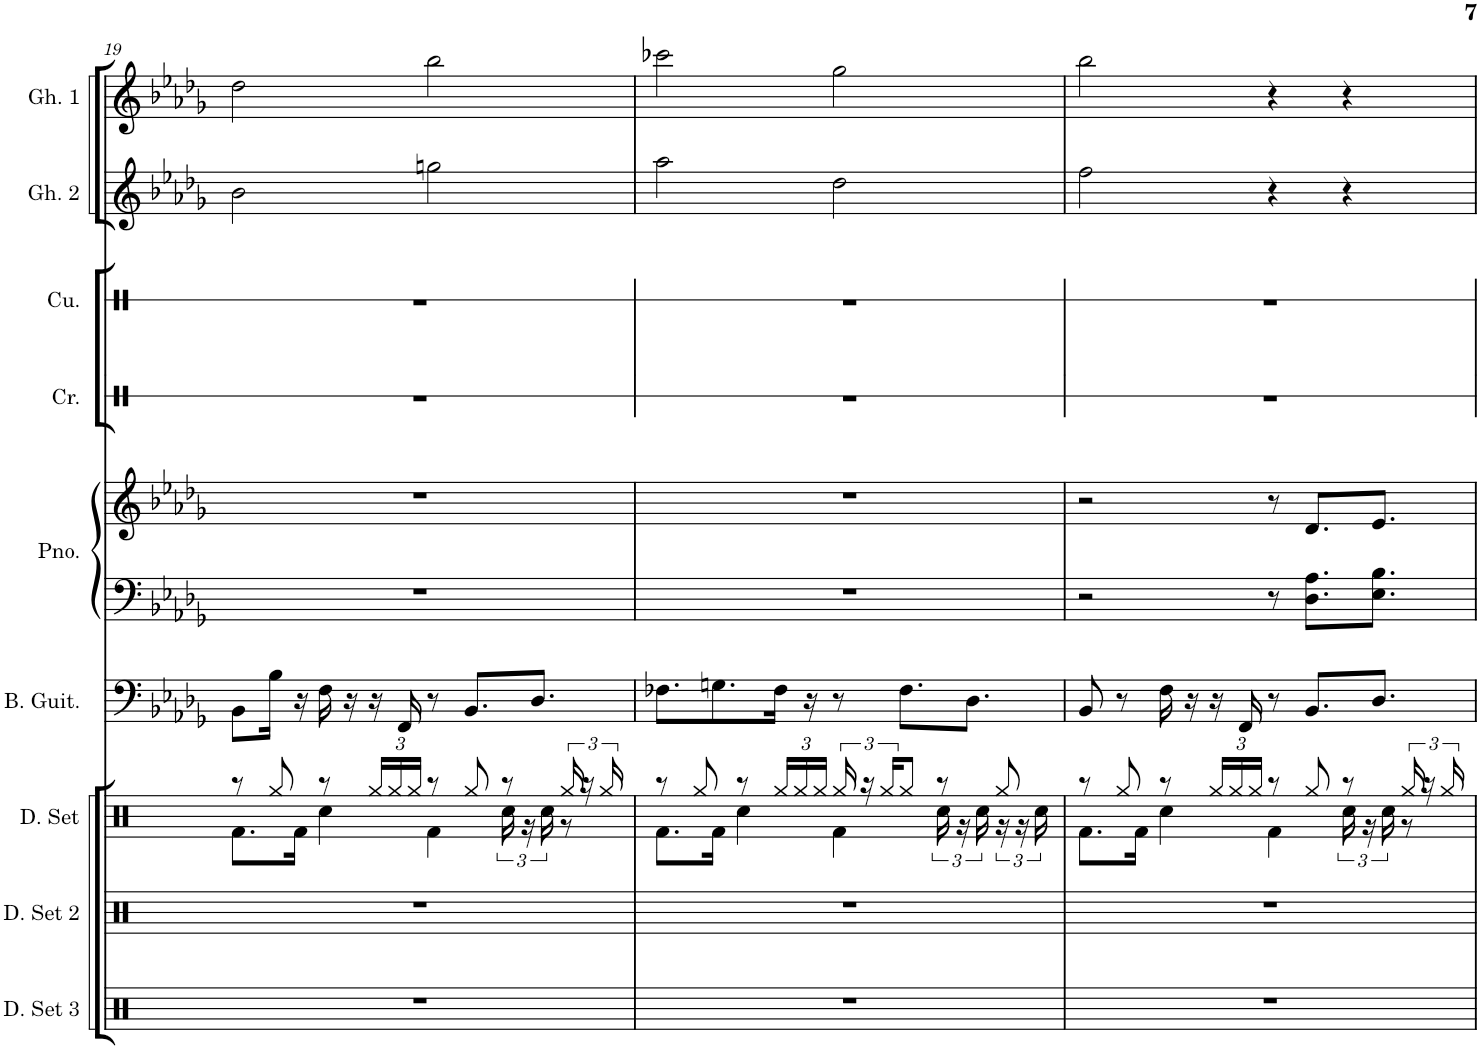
**kern	**kern	**kern	**kern	**kern	**kern	**kern	**kern	**kern	**kern
*part9	*part8	*part7	*part6	*part5	*part5	*part4	*part3	*part2	*part1
*staff10	*staff9	*staff8	*staff7	*staff6	*staff5	*staff4	*staff3	*staff2	*staff1
*I"Drumset 3	*I"Drumset 2	*I"Drumset	*I"Bass Guitar	*I"Piano	*	*I"Crow	*I"Cuica	*I"Ghost 2	*I"Ghost 1
*I'D. Set 3	*I'D. Set 2	*I'D. Set	*I'B. Guit.	*I'Pno.	*	*I'Cr.	*I'Cu.	*I'Gh. 2	*I'Gh. 1
!!LO:PB:g=z
*clefX	*clefX	*clefX	*clefF4	*clefF4	*clefG2	*clefX	*clefX	*clefG2	*clefG2
*	*	*	*Trd7c12	*	*	*	*	*	*
*k[]	*k[]	*k[]	*k[b-e-a-d-g-]	*k[b-e-a-d-g-]	*k[b-e-a-d-g-]	*k[]	*k[]	*k[b-e-a-d-g-]	*k[b-e-a-d-g-]
*M4/4	*M4/4	*M4/4	*M4/4	*M4/4	*M4/4	*M4/4	*M4/4	*M4/4	*M4/4
=19	=19	=19	=19	=19	=19	=19	=19	=19	=19
*	*	*^	*	*	*	*	*	*	*
1r	1r	8r	8.Rf\L	8BB-\L	1r	1r	1r	1r	2b-\	2dd-\
.	.	8Rgg/	.	16B-\Jk	.	.	.	.	.	.
.	.	.	16Rf\Jk	16r	.	.	.	.	.	.
.	.	8r	4Rcc\	16F\	.	.	.	.	.	.
.	.	.	.	16r	.	.	.	.	.	.
*	*	*Xbrackettup	*	*	*	*	*	*	*	*
.	.	24Rgg/LL	.	16r	.	.	.	.	.	.
.	.	24Rgg/	.	.	.	.	.	.	.	.
.	.	.	.	16FF/	.	.	.	.	.	.
.	.	24Rgg/JJ	.	.	.	.	.	.	.	.
.	.	8r	4Rf\	8r	.	.	.	.	2ggn\	2bb-\
.	.	8Rgg/	.	8.BB-/L	.	.	.	.	.	.
*	*	*	*brackettup	*	*	*	*	*	*	*
.	.	8r	24Rcc\	.	.	.	.	.	.	.
.	.	.	24r	.	.	.	.	.	.	.
.	.	.	.	8.D-/J	.	.	.	.	.	.
.	.	.	24Rcc\	.	.	.	.	.	.	.
.	.	24Rgg/	8r	.	.	.	.	.	.	.
.	.	24r	.	.	.	.	.	.	.	.
.	.	24Rgg/	.	.	.	.	.	.	.	.
=20	=20	=20	=20	=20	=20	=20	=20	=20	=20	=20
1r	1r	8r	8.Rf\L	8.F-X\L	1r	1r	1r	1r	2aa-\	2ccc-X\
.	.	8Rgg/	.	.	.	.	.	.	.	.
.	.	.	16Rf\Jk	8.Gn\	.	.	.	.	.	.
.	.	8r	4Rcc\	.	.	.	.	.	.	.
*	*	*Xbrackettup	*	*	*	*	*	*	*	*
.	.	24Rgg/LL	.	16F-\Jk	.	.	.	.	.	.
.	.	24Rgg/	.	.	.	.	.	.	.	.
.	.	.	.	16r	.	.	.	.	.	.
.	.	24Rgg/JJ	.	.	.	.	.	.	.	.
*	*	*brackettup	*	*	*	*	*	*	*	*
.	.	24Rgg/	4Rf\	8r	.	.	.	.	2dd-\	2gg-\
.	.	24r	.	.	.	.	.	.	.	.
.	.	24Rgg/KL	.	.	.	.	.	.	.	.
.	.	8Rgg/J	.	8.F-\L	.	.	.	.	.	.
.	.	8r	24Rcc\	.	.	.	.	.	.	.
.	.	.	24r	.	.	.	.	.	.	.
.	.	.	.	8.D-\J	.	.	.	.	.	.
.	.	.	24Rcc\	.	.	.	.	.	.	.
.	.	8Rgg/	24r	.	.	.	.	.	.	.
.	.	.	24r	.	.	.	.	.	.	.
.	.	.	24Rcc\	.	.	.	.	.	.	.
=21	=21	=21	=21	=21	=21	=21	=21	=21	=21	=21
1r	1r	8r	8.Rf\L	8BB-/	2r	2r	1r	1r	2ff\	2bb-\
.	.	8Rgg/	.	8r	.	.	.	.	.	.
.	.	.	16Rf\Jk	.	.	.	.	.	.	.
.	.	8r	4Rcc\	16F\	.	.	.	.	.	.
.	.	.	.	16r	.	.	.	.	.	.
*	*	*Xbrackettup	*	*	*	*	*	*	*	*
.	.	24Rgg/LL	.	16r	.	.	.	.	.	.
.	.	24Rgg/	.	.	.	.	.	.	.	.
.	.	.	.	16FF/	.	.	.	.	.	.
.	.	24Rgg/JJ	.	.	.	.	.	.	.	.
.	.	8r	4Rf\	8r	8r	8r	.	.	4r	4r
.	.	8Rgg/	.	8.BB-/L	8.D-\ 8.A-\L	8.d-/L	.	.	.	.
*	*	*	*brackettup	*	*	*	*	*	*	*
.	.	8r	24Rcc\	.	.	.	.	.	4r	4r
.	.	.	24r	.	.	.	.	.	.	.
.	.	.	.	8.D-/J	8.E-\ 8.B-\J	8.e-/J	.	.	.	.
.	.	.	24Rcc\	.	.	.	.	.	.	.
.	.	24Rgg/	8r	.	.	.	.	.	.	.
.	.	24r	.	.	.	.	.	.	.	.
.	.	24Rgg/	.	.	.	.	.	.	.	.
*	*	*v	*v	*	*	*	*	*	*	*
=	=	=	=	=	=	=	=	=	=
*-	*-	*-	*-	*-	*-	*-	*-	*-	*-
